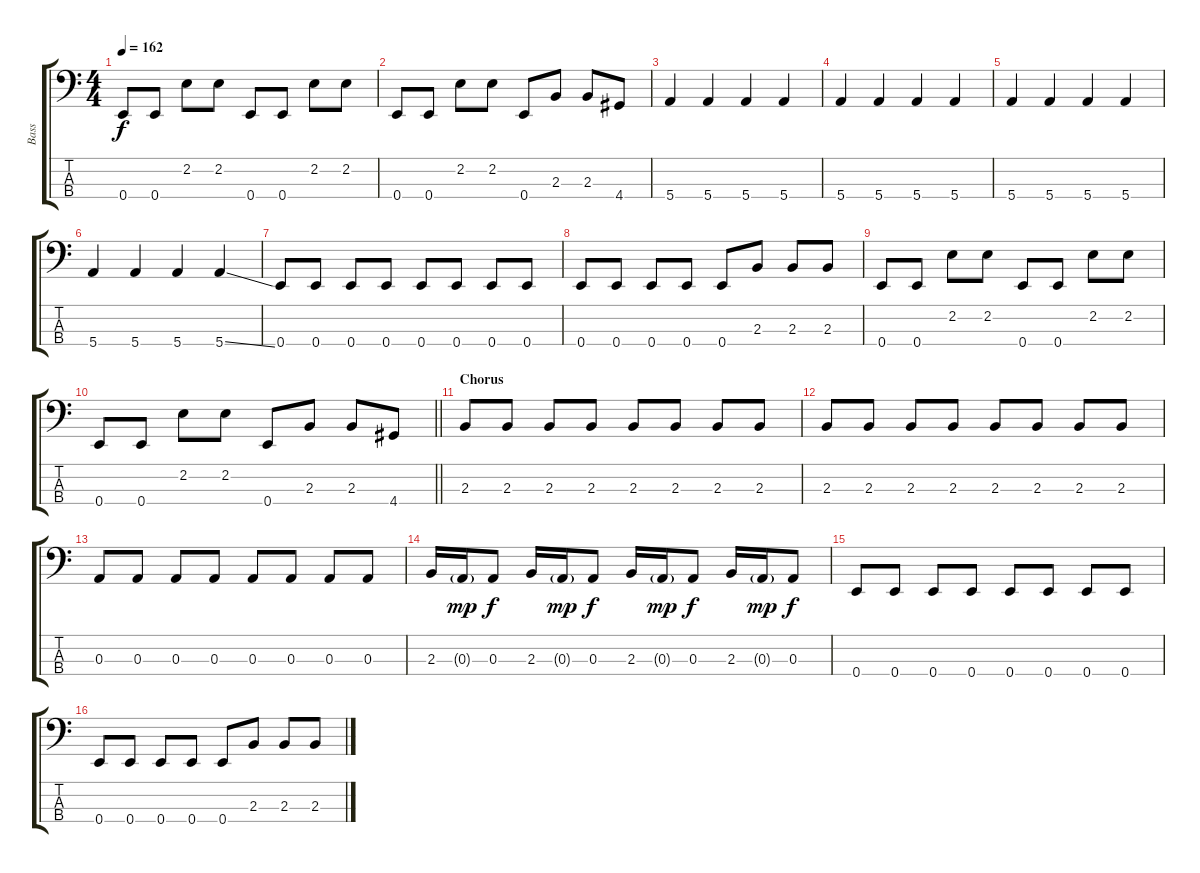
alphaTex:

\track ("Bass" "Bass") {instrument electricbassfinger}
\staff {score tabs}
\tuning (G2 D2 A1 E1) {hide}
\ts (4 4)
\tempo 162
\clef f4
\ks c
0.4.8{dy f} 0.4.8 2.2.8 2.2.8 0.4.8 0.4.8 2.2.8 2.2.8 |
0.4.8 0.4.8 2.2.8 2.2.8 0.4.8 2.3.8 2.3.8 4.4.8 |
5.4.4 5.4.4 5.4.4 5.4.4 |
5.4.4 5.4.4 5.4.4 5.4.4 |
5.4.4 5.4.4 5.4.4 5.4.4 |
5.4.4 5.4.4 5.4.4 5.4{ss}.4 |
0.4.8 0.4.8 0.4.8 0.4.8 0.4.8 0.4.8 0.4.8 0.4.8 |
0.4.8 0.4.8 0.4.8 0.4.8 0.4.8 2.3.8 2.3.8 2.3.8 |
0.4.8 0.4.8 2.2.8 2.2.8 0.4.8 0.4.8 2.2.8 2.2.8 |
\barLineRight lightlight
0.4.8 0.4.8 2.2.8 2.2.8 0.4.8 2.3.8 2.3.8 4.4.8 |
\section ("" "Chorus")
2.3.8 2.3.8 2.3.8 2.3.8 2.3.8 2.3.8 2.3.8 2.3.8 |
2.3.8 2.3.8 2.3.8 2.3.8 2.3.8 2.3.8 2.3.8 2.3.8 |
0.3.8 0.3.8 0.3.8 0.3.8 0.3.8 0.3.8 0.3.8 0.3.8 |
2.3.16 0.3{g}.16{dy mp} 0.3.8{dy f} 2.3.16 0.3{g}.16{dy mp} 0.3.8{dy f} 2.3.16 0.3{g}.16{dy mp} 0.3.8{dy f} 2.3.16 0.3{g}.16{dy mp} 0.3.8{dy f} |
0.4.8 0.4.8 0.4.8 0.4.8 0.4.8 0.4.8 0.4.8 0.4.8 |
0.4.8 0.4.8 0.4.8 0.4.8 0.4.8 2.3.8 2.3.8 2.3.8
